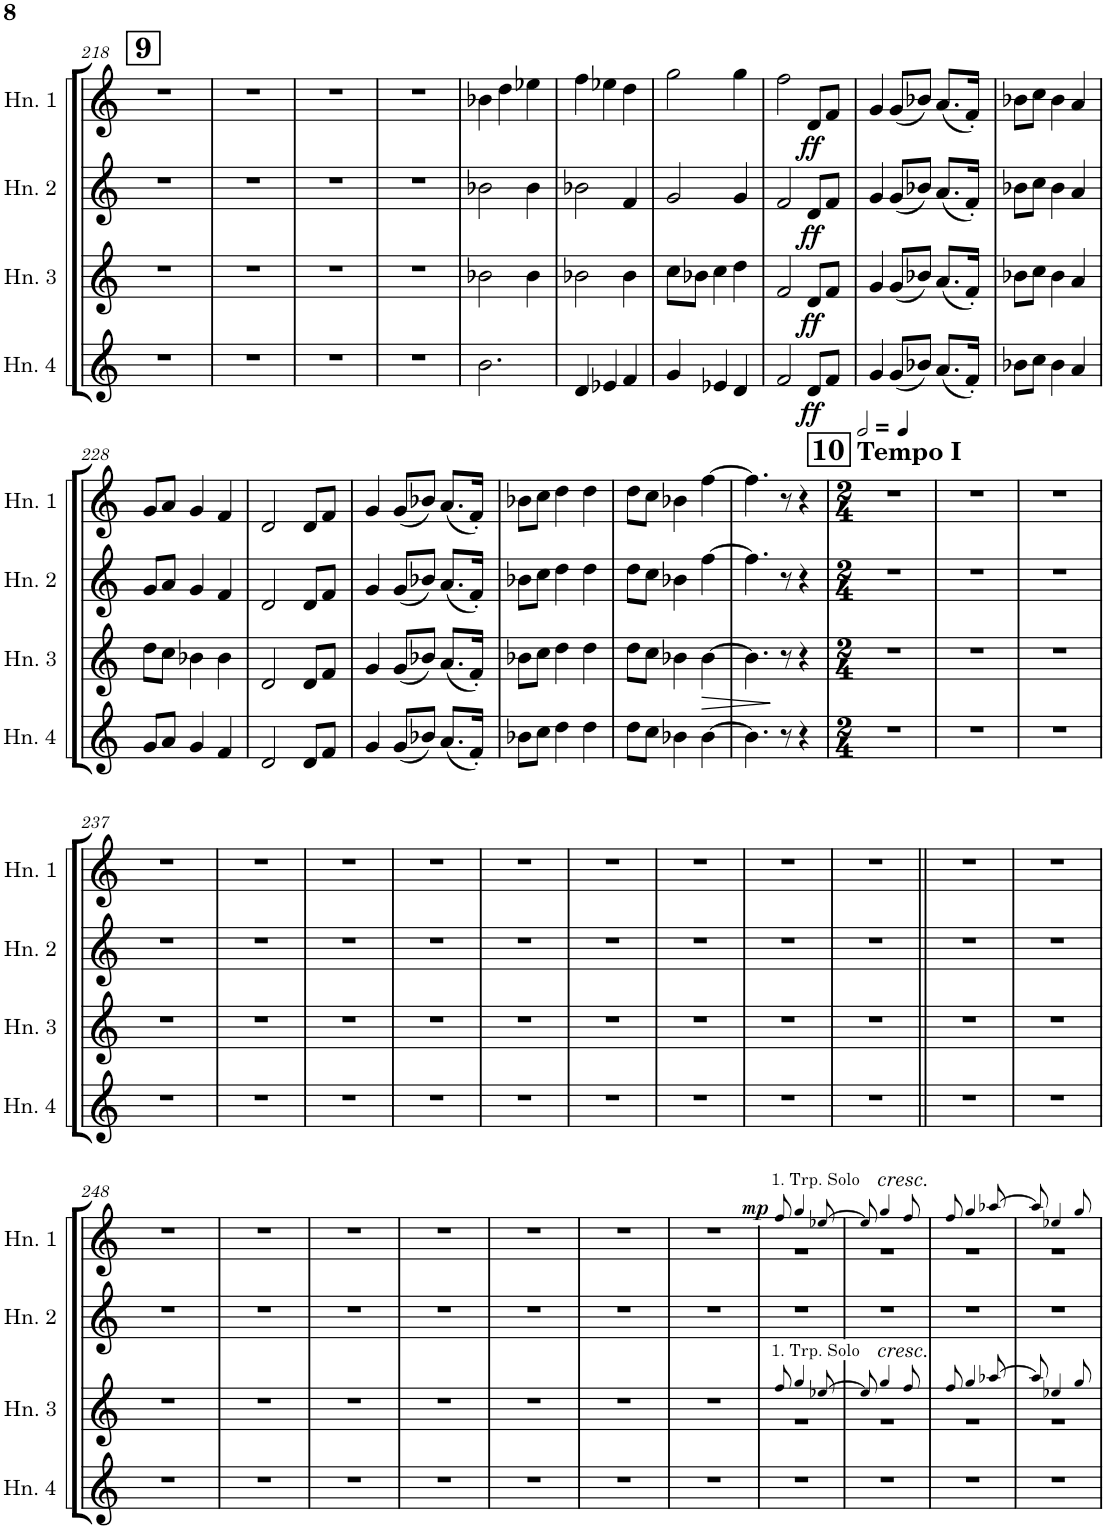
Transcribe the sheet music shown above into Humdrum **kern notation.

**kern	**dynam	**kern	**dynam	**kern	**dynam	**kern	**dynam
*part4	*part4	*part3	*part3	*part2	*part2	*part1	*part1
*staff4	*staff4	*staff3	*staff3	*staff2	*staff2	*staff1	*staff1
*I"Horn 4	*	*I"Horn 3	*	*I"Horn 2	*	*I"Horn 1	*
*I'Hn. 4	*	*I'Hn. 3	*	*I'Hn. 2	*	*I'Hn. 1	*
!!LO:PB:g=z
*clefG2	*	*clefG2	*	*clefG2	*	*clefG2	*
*Trd4c7	*	*Trd4c7	*	*Trd4c7	*	*Trd4c7	*
*k[]	*	*k[]	*	*k[]	*	*k[]	*
*M3/4	*	*M3/4	*	*M3/4	*	*M3/4	*
!!LO:REH:place=s1:a:B:cj:fs=14:t=9
=218	=218	=218	=218	=218	=218	=218	=218
2.r	.	2.r	.	2.r	.	2.r	.
=219	=219	=219	=219	=219	=219	=219	=219
2.r	.	2.r	.	2.r	.	2.r	.
=220	=220	=220	=220	=220	=220	=220	=220
2.r	.	2.r	.	2.r	.	2.r	.
=221	=221	=221	=221	=221	=221	=221	=221
2.r	.	2.r	.	2.r	.	2.r	.
=222	=222	=222	=222	=222	=222	=222	=222
2.b\	.	2b-X\	.	2b-X\	.	4b-X\	.
.	.	.	.	.	.	4dd\	.
.	.	4b-\	.	4b-\	.	4ee-X\	.
=223	=223	=223	=223	=223	=223	=223	=223
4d/	.	2b-X\	.	2b-X\	.	4ff\	.
4e-X/	.	.	.	.	.	4ee-X\	.
4f/	.	4b-\	.	4f/	.	4dd\	.
=224	=224	=224	=224	=224	=224	=224	=224
4g/	.	8cc\L	.	2g/	.	2gg\	.
.	.	8b-X\J	.	.	.	.	.
4e-X/	.	4cc\	.	.	.	.	.
4d/	.	4dd\	.	4g/	.	4gg\	.
=225	=225	=225	=225	=225	=225	=225	=225
2f/	.	2f/	.	2f/	.	2ff\	.
!	!LO:DY:b	!	!LO:DY:b	!	!LO:DY:b	!	!LO:DY:b
8d/L	ff	8d/L	ff	8d/L	ff	8d/L	ff
8f/J	.	8f/J	.	8f/J	.	8f/J	.
=226	=226	=226	=226	=226	=226	=226	=226
4g/	.	4g/	.	4g/	.	4g/	.
(8g/L	.	(8g/L	.	(8g/L	.	(8g/L	.
8b-X/J)	.	8b-X/J)	.	8b-X/J)	.	8b-X/J)	.
(8.a/L	.	(8.a/L	.	(8.a/L	.	(8.a/L	.
16f'/Jk)	.	16f'/Jk)	.	16f'/Jk)	.	16f'/Jk)	.
=227	=227	=227	=227	=227	=227	=227	=227
8b-X\L	.	8b-X\L	.	8b-X\L	.	8b-X\L	.
8cc\J	.	8cc\J	.	8cc\J	.	8cc\J	.
4b-\	.	4b-\	.	4b-\	.	4b-\	.
4a/	.	4a/	.	4a/	.	4a/	.
!!LO:LB:g=z
=228	=228	=228	=228	=228	=228	=228	=228
8g/L	.	8dd\L	.	8g/L	.	8g/L	.
8a/J	.	8cc\J	.	8a/J	.	8a/J	.
4g/	.	4b-X\	.	4g/	.	4g/	.
4f/	.	4b-\	.	4f/	.	4f/	.
=229	=229	=229	=229	=229	=229	=229	=229
2d/	.	2d/	.	2d/	.	2d/	.
8d/L	.	8d/L	.	8d/L	.	8d/L	.
8f/J	.	8f/J	.	8f/J	.	8f/J	.
=230	=230	=230	=230	=230	=230	=230	=230
4g/	.	4g/	.	4g/	.	4g/	.
(8g/L	.	(8g/L	.	(8g/L	.	(8g/L	.
8b-X/J)	.	8b-X/J)	.	8b-X/J)	.	8b-X/J)	.
(8.a/L	.	(8.a/L	.	(8.a/L	.	(8.a/L	.
16f'/Jk)	.	16f'/Jk)	.	16f'/Jk)	.	16f'/Jk)	.
=231	=231	=231	=231	=231	=231	=231	=231
8b-X\L	.	8b-X\L	.	8b-X\L	.	8b-X\L	.
8cc\J	.	8cc\J	.	8cc\J	.	8cc\J	.
4dd\	.	4dd\	.	4dd\	.	4dd\	.
4dd\	.	4dd\	.	4dd\	.	4dd\	.
=232	=232	=232	=232	=232	=232	=232	=232
8dd\L	.	8dd\L	.	8dd\L	.	8dd\L	.
8cc\J	.	8cc\J	.	8cc\J	.	8cc\J	.
4b-X\	.	4b-X\	.	4b-X\	.	4b-X\	.
!	!	!	!LO:HP:b	!	!	!	!
[4b-\	.	[4b-\	>	[4ff\	.	[4ff\	.
=233	=233	=233	=233	=233	=233	=233	=233
4.b-\]	.	4.b-\]	.	4.ff\]	.	4.ff\]	.
8r	.	8r	]	8r	.	8r	.
4r	.	4r	.	4r	.	4r	.
=234	=234	=234	=234	=234	=234	=234	=234
!!LO:REH:place=s1:a:B:cj:fs=14:t=10
*M2/4	*	*M2/4	*	*M2/4	*	*M2/4	*
!	!	!	!	!	!	!LO:TX:a:B:t=Tempo I	!
2r	.	2r	.	2r	.	2r	.
=235	=235	=235	=235	=235	=235	=235	=235
2r	.	2r	.	2r	.	2r	.
=236	=236	=236	=236	=236	=236	=236	=236
2r	.	2r	.	2r	.	2r	.
!!LO:LB:g=z
=237	=237	=237	=237	=237	=237	=237	=237
2r	.	2r	.	2r	.	2r	.
=238	=238	=238	=238	=238	=238	=238	=238
2r	.	2r	.	2r	.	2r	.
=239	=239	=239	=239	=239	=239	=239	=239
2r	.	2r	.	2r	.	2r	.
=240	=240	=240	=240	=240	=240	=240	=240
2r	.	2r	.	2r	.	2r	.
=241	=241	=241	=241	=241	=241	=241	=241
2r	.	2r	.	2r	.	2r	.
=242	=242	=242	=242	=242	=242	=242	=242
2r	.	2r	.	2r	.	2r	.
=243	=243	=243	=243	=243	=243	=243	=243
2r	.	2r	.	2r	.	2r	.
=244	=244	=244	=244	=244	=244	=244	=244
2r	.	2r	.	2r	.	2r	.
=245	=245	=245	=245	=245	=245	=245	=245
2r	.	2r	.	2r	.	2r	.
=246||	=246||	=246||	=246||	=246||	=246||	=246||	=246||
2r	.	2r	.	2r	.	2r	.
=247	=247	=247	=247	=247	=247	=247	=247
2r	.	2r	.	2r	.	2r	.
!!LO:LB:g=z
=248	=248	=248	=248	=248	=248	=248	=248
2r	.	2r	.	2r	.	2r	.
=249	=249	=249	=249	=249	=249	=249	=249
2r	.	2r	.	2r	.	2r	.
=250	=250	=250	=250	=250	=250	=250	=250
2r	.	2r	.	2r	.	2r	.
=251	=251	=251	=251	=251	=251	=251	=251
2r	.	2r	.	2r	.	2r	.
=252	=252	=252	=252	=252	=252	=252	=252
2r	.	2r	.	2r	.	2r	.
=253	=253	=253	=253	=253	=253	=253	=253
2r	.	2r	.	2r	.	2r	.
=254	=254	=254	=254	=254	=254	=254	=254
*	*	*	*	*	*	*^	*
2r	.	2r	.	2r	.	2r	4.ryy	.
!	!	!	!	!	!	!	!	!LO:DY:b
.	.	.	.	.	.	.	8ryy	mp
=255	=255	=255	=255	=255	=255	=255	=255	=255
*	*	*^	*	*	*	*	*	*
!	!	!	!	!	!	!	!LO:TX:a:t=1. Trp. Solo	!	!
!	!	!LO:TX:a:t=1. Trp. Solo	!	!	!	!	!	!	!
2r	.	8ff!/	2r	.	2r	.	8ff!/	2r	.
.	.	4gg!/	.	.	.	.	4gg!/	.	.
.	.	[8ee-X!/	.	.	.	.	[8ee-X!/	.	.
=256	=256	=256	=256	=256	=256	=256	=256	=256	=256
2r	.	8ee-!/]	2r	.	2r	.	8ee-!/]	2r	.
!	!	!	!	!	!	!	!LO:TX:a:i:t=cresc.	!	!
!	!	!LO:TX:a:i:t=cresc.	!	!	!	!	!	!	!
.	.	4gg!/	.	.	.	.	4gg!/	.	.
.	.	8ff!/	.	.	.	.	8ff!/	.	.
=257	=257	=257	=257	=257	=257	=257	=257	=257	=257
2r	.	8ff!/	2r	.	2r	.	8ff!/	2r	.
.	.	4gg!/	.	.	.	.	4gg!/	.	.
.	.	[8aa-X!/	.	.	.	.	[8aa-X!/	.	.
=258	=258	=258	=258	=258	=258	=258	=258	=258	=258
2r	.	8aa-!/]	2r	.	2r	.	8aa-!/]	2r	.
.	.	4ee-X!/	.	.	.	.	4ee-X!/	.	.
.	.	8gg!/	.	.	.	.	8gg!/	.	.
*	*	*v	*v	*	*	*	*v	*v	*
=	=	=	=	=	=	=	=
*-	*-	*-	*-	*-	*-	*-	*-
